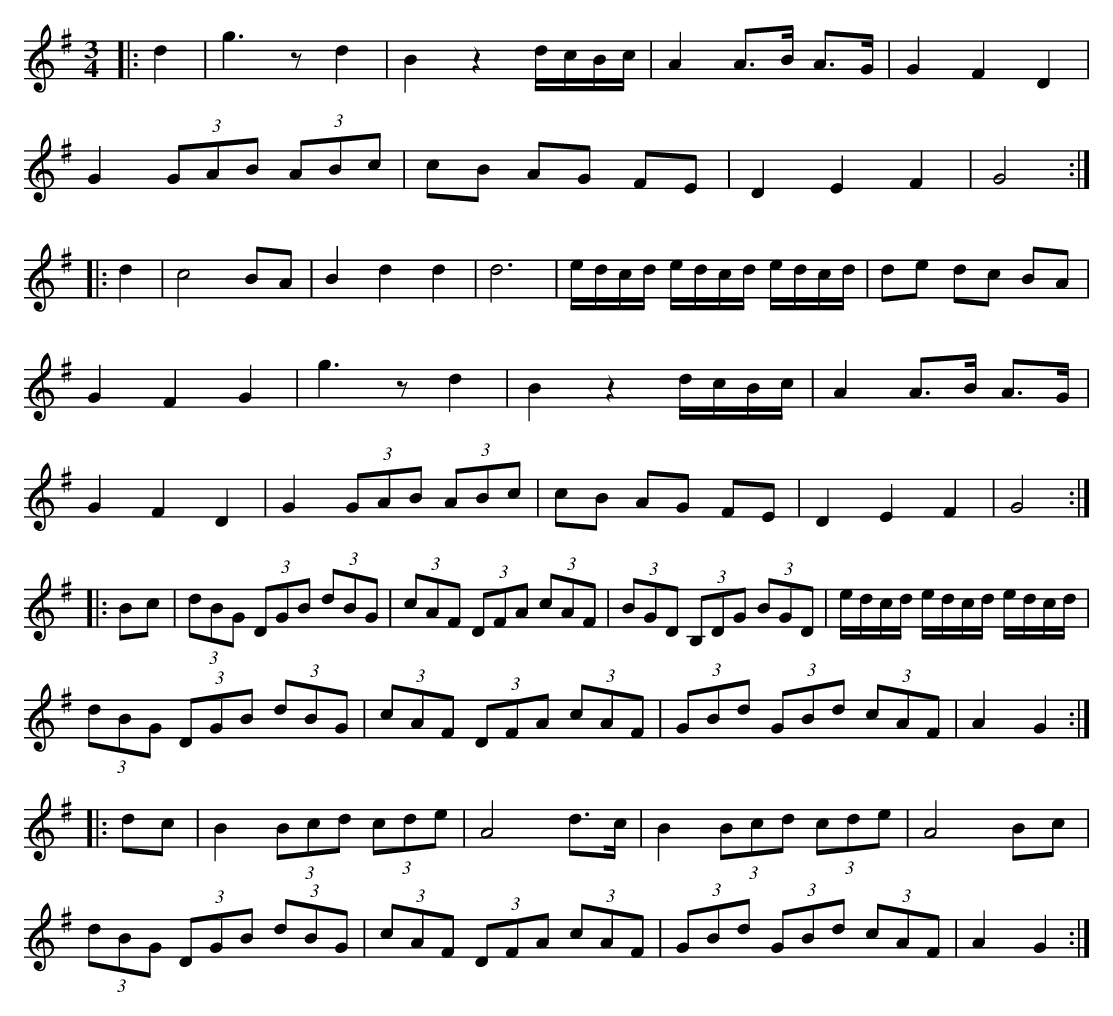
X:1
M:3/4
K:G
|:d2|g3 z d2|B2 z2 d/c/B/c/|A2 A>B A>G|G2 F2 D2|
G2 (3GAB (3ABc|cB AG FE|D2 E2 F2|G4:|
|:d2|c4 BA|B2 d2 d2|d6|e/d/c/d/ e/d/c/d/ e/d/c/d/|de dc BA|
G2 F2 G2|g3 z d2|B2 z2 d/c/B/c/|A2 A>B A>G|
G2 F2 D2|G2 (3GAB (3ABc|cB AG FE|D2 E2 F2|G4:|
|:Bc|(3dBG (3DGB (3dBG|(3cAF (3DFA (3cAF|(3BGD (3B,DG (3BGD|e/d/c/d/ e/d/c/d/ e/d/c/d/|
(3dBG (3DGB (3dBG|(3cAF (3DFA (3cAF|(3GBd (3GBd (3cAF|A2 G2:|
|:dc|B2 (3Bcd (3cde|A4 d>c|B2 (3Bcd (3cde|A4 Bc|
(3dBG (3DGB (3dBG|(3cAF (3DFA (3cAF|(3GBd (3GBd (3cAF|A2 G2:|
